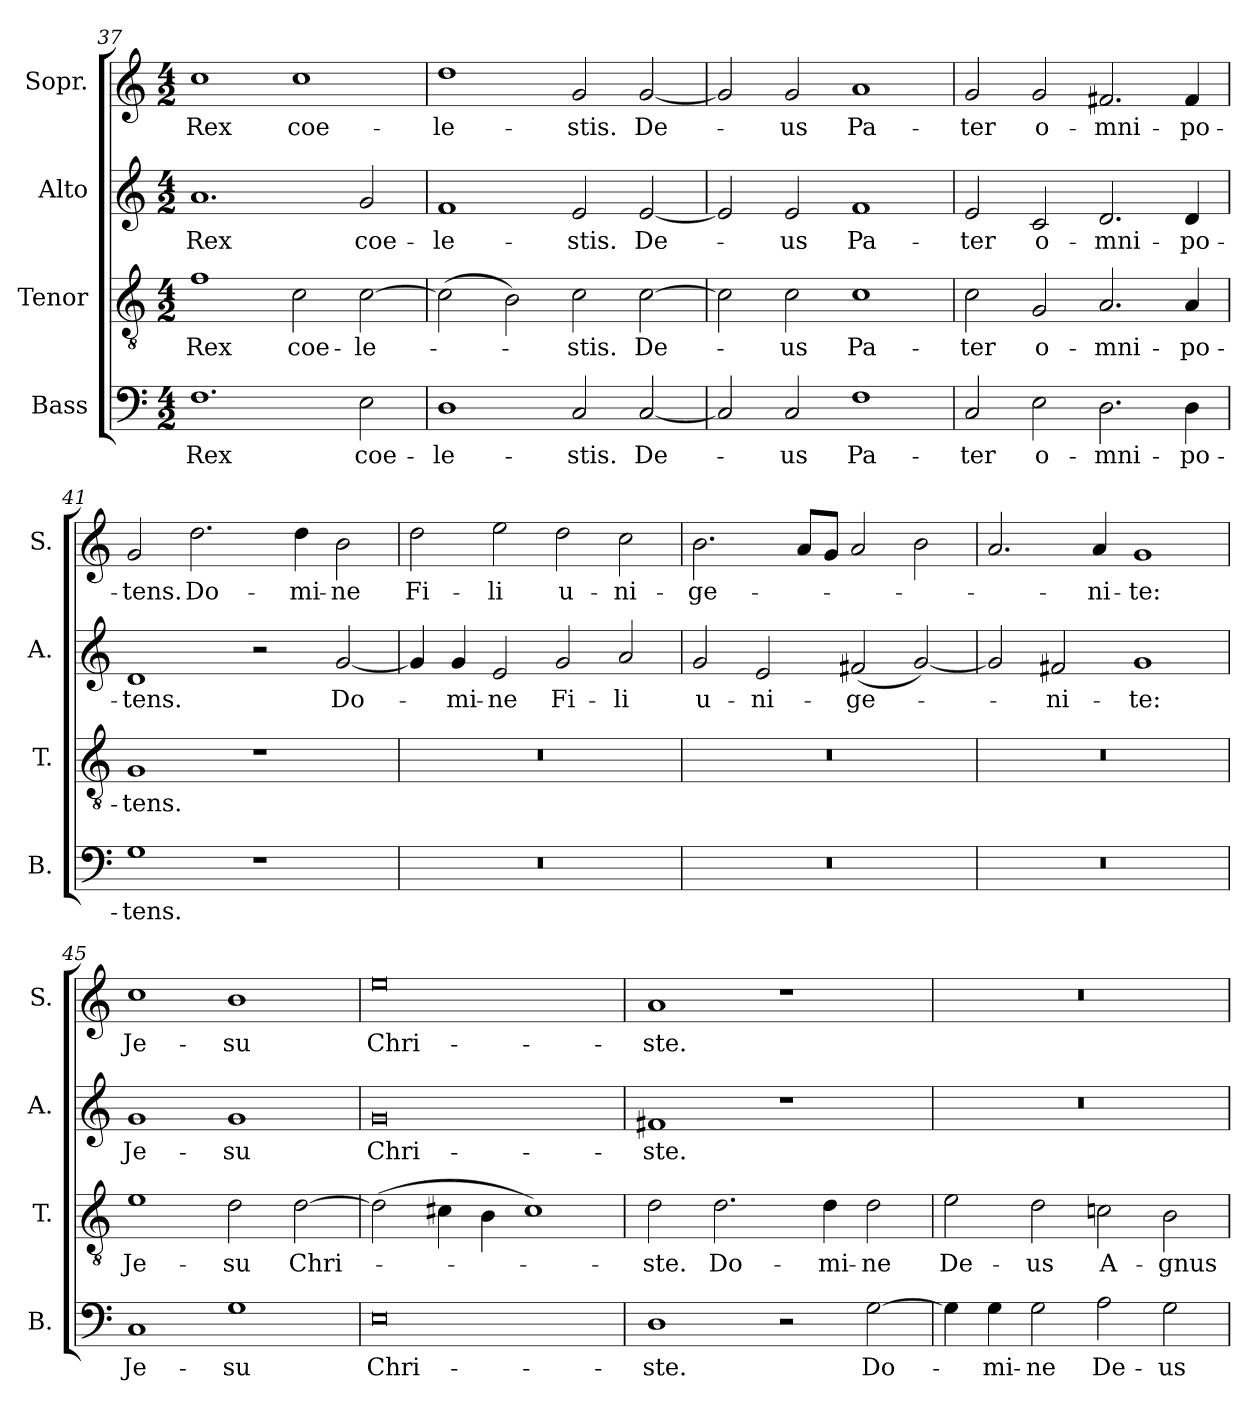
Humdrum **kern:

**kern	**text	**kern	**text	**kern	**text	**kern	**text
*part4	*part4	*part3	*part3	*part2	*part2	*part1	*part1
*staff4	*staff4	*staff3	*staff3	*staff2	*staff2	*staff1	*staff1
*I"Bass	*	*I"Tenor	*	*I"Alto	*	*I"Sopr.	*
*I'B.	*	*I'T.	*	*I'A.	*	*I'S.	*
*clefF4	*	*clefGv2	*	*clefG2	*	*clefG2	*
*	*	*ITrd7c12	*	*	*	*	*
*k[]	*	*k[]	*	*k[]	*	*k[]	*
*M4/2	*	*M4/2	*	*M4/2	*	*M4/2	*
=37	=37	=37	=37	=37	=37	=37	=37
1.F	Rex	1F	Rex	1.a	Rex	1cc	Rex
.	.	2C\	coe-	.	.	1cc	coe-
2E\	coe-	[2C\	-le-	2g/	coe-	.	.
=38	=38	=38	=38	=38	=38	=38	=38
1D	-le-	(2C\]	.	1f	-le-	1dd	-le-
.	.	2BB\)	.	.	.	.	.
2C/	-stis.	2C\	-stis.	2e/	-stis.	2g/	-stis.
[2C/	De-	[2C\	De-	[2e/	De-	[2g/	De-
=39	=39	=39	=39	=39	=39	=39	=39
2C/]	.	2C\]	.	2e/]	.	2g/]	.
2C/	-us	2C\	-us	2e/	-us	2g/	-us
1F	Pa-	1C	Pa-	1f	Pa-	1a	Pa-
=40	=40	=40	=40	=40	=40	=40	=40
2C/	-ter	2C\	-ter	2e/	-ter	2g/	-ter
2E\	o-	2GG/	o-	2c/	o-	2g/	o-
2.D\	-mni-	2.AA/	-mni-	2.d/	-mni-	2.f#X/	-mni-
4D\	-po-	4AA/	-po-	4d/	-po-	4f#/	-po-
!!LO:PB:g=z
=41	=41	=41	=41	=41	=41	=41	=41
1G	-tens.	1GG	-tens.	1d	-tens.	2g/	-tens.
.	.	.	.	.	.	2.dd\	Do-
1r	.	1r	.	2r	.	.	.
.	.	.	.	.	.	4dd\	-mi-
.	.	.	.	[2g/	Do-	2b\	-ne
=42	=42	=42	=42	=42	=42	=42	=42
0r	.	0r	.	4g/]	.	2dd\	Fi-
.	.	.	.	4g/	-mi-	.	.
.	.	.	.	2e/	-ne	2ee\	-li
.	.	.	.	2g/	Fi-	2dd\	u-
.	.	.	.	2a/	-li	2cc\	-ni-
=43	=43	=43	=43	=43	=43	=43	=43
0r	.	0r	.	2g/	u-	2.b\	-ge-
.	.	.	.	2e/	-ni-	.	.
.	.	.	.	.	.	8a/L	.
.	.	.	.	.	.	8g/J	.
.	.	.	.	(2f#X/	-ge-	2a/	.
.	.	.	.	[2g/)	.	2b\	.
=44	=44	=44	=44	=44	=44	=44	=44
0r	.	0r	.	2g/]	.	2.a/	.
.	.	.	.	2f#X/	-ni-	.	.
.	.	.	.	.	.	4a/	-ni-
.	.	.	.	1g	-te:	1g	-te:
=45	=45	=45	=45	=45	=45	=45	=45
1C	Je-	1E	Je-	1g	Je-	1cc	Je-
1G	-su	2D\	-su	1g	-su	1b	-su
.	.	[2D\	Chri-	.	.	.	.
=46	=46	=46	=46	=46	=46	=46	=46
0E	Chri-	(2D\]	.	0g	Chri-	0ee	Chri-
.	.	4C#X\	.	.	.	.	.
.	.	4BB\	.	.	.	.	.
.	.	1C#)	.	.	.	.	.
=47	=47	=47	=47	=47	=47	=47	=47
1D	-ste.	2D\	-ste.	1f#X	-ste.	1a	-ste.
.	.	2.D\	Do-	.	.	.	.
2r	.	.	.	1r	.	1r	.
.	.	4D\	-mi-	.	.	.	.
[2G\	Do-	2D\	-ne	.	.	.	.
!!LO:LB:g=z
=48	=48	=48	=48	=48	=48	=48	=48
4G\]	.	2E\	De-	0r	.	0r	.
4G\	-mi-	.	.	.	.	.	.
2G\	-ne	2D\	-us	.	.	.	.
2A\	De-	2Cn\	A-	.	.	.	.
2G\	-us	2BB\	-gnus	.	.	.	.
=	=	=	=	=	=	=	=
*-	*-	*-	*-	*-	*-	*-	*-
